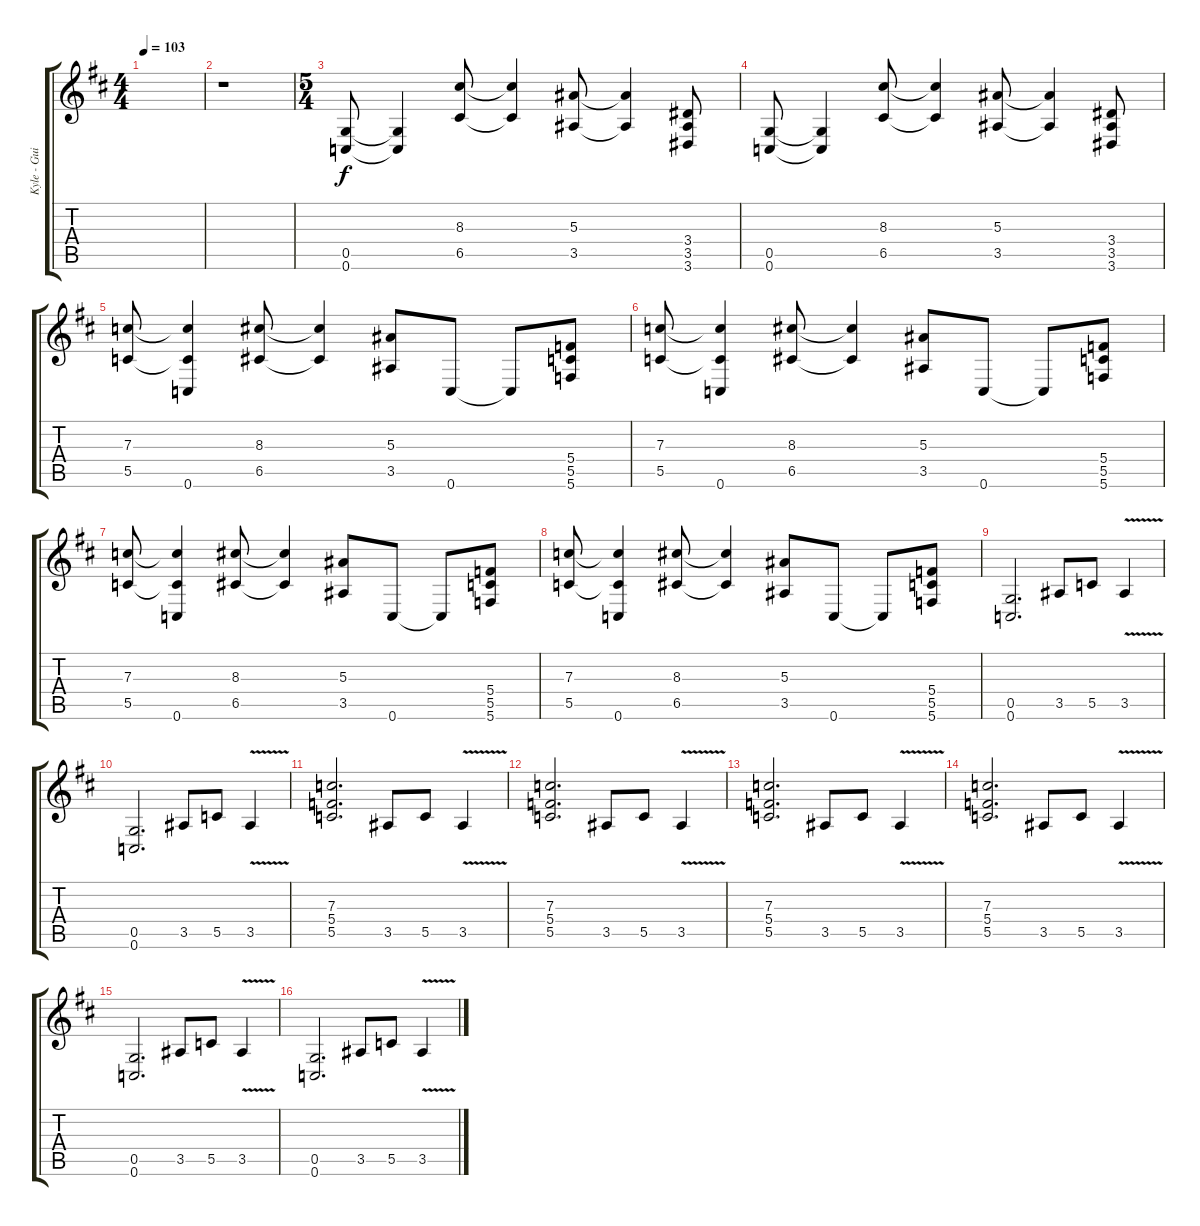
\track ("Kyle - Guitar 2" "Kyle - Gui") {instrument distortionguitar}
\staff {score tabs}
\tuning (D4 A3 F3 C3 G2 C2) {hide}
\ts (4 4)
\tempo 103
\clef g2
\ks d
|
r.1 |
\ts (5 4)
(0.5 0.6).8 (0.5{t} 0.6{t}).4 (8.3 6.5).8 (8.3{t} 6.5{t}).4 (5.3 3.5).8 (5.3{t} 3.5{t}).4 (3.4 3.5 3.6).8 |
(0.5 0.6).8 (0.5{t} 0.6{t}).4 (8.3 6.5).8 (8.3{t} 6.5{t}).4 (5.3 3.5).8 (5.3{t} 3.5{t}).4 (3.4 3.5 3.6).8 |
(7.3 5.5).8 (7.3{t} 5.5{t} 0.6).4 (8.3 6.5).8 (8.3{t} 6.5{t}).4 (5.3 3.5).8 0.6.8 0.6{t}.8 (5.4 5.5 5.6).8 |
(7.3 5.5).8 (7.3{t} 5.5{t} 0.6).4 (8.3 6.5).8 (8.3{t} 6.5{t}).4 (5.3 3.5).8 0.6.8 0.6{t}.8 (5.4 5.5 5.6).8 |
(7.3 5.5).8 (7.3{t} 5.5{t} 0.6).4 (8.3 6.5).8 (8.3{t} 6.5{t}).4 (5.3 3.5).8 0.6.8 0.6{t}.8 (5.4 5.5 5.6).8 |
(7.3 5.5).8 (7.3{t} 5.5{t} 0.6).4 (8.3 6.5).8 (8.3{t} 6.5{t}).4 (5.3 3.5).8 0.6.8 0.6{t}.8 (5.4 5.5 5.6).8 |
(0.5 0.6).2{d} 3.5.8 5.5.8 3.5{v}.4 |
(0.5 0.6).2{d} 3.5.8 5.5.8 3.5{v}.4 |
(7.3 5.4 5.5).2{d} 3.5.8 5.5.8 3.5{v}.4 |
(7.3 5.4 5.5).2{d} 3.5.8 5.5.8 3.5{v}.4 |
(7.3 5.4 5.5).2{d} 3.5.8 5.5.8 3.5{v}.4 |
(7.3 5.4 5.5).2{d} 3.5.8 5.5.8 3.5{v}.4 |
(0.5 0.6).2{d} 3.5.8 5.5.8 3.5{v}.4 |
(0.5 0.6).2{d} 3.5.8 5.5.8 3.5{v}.4
